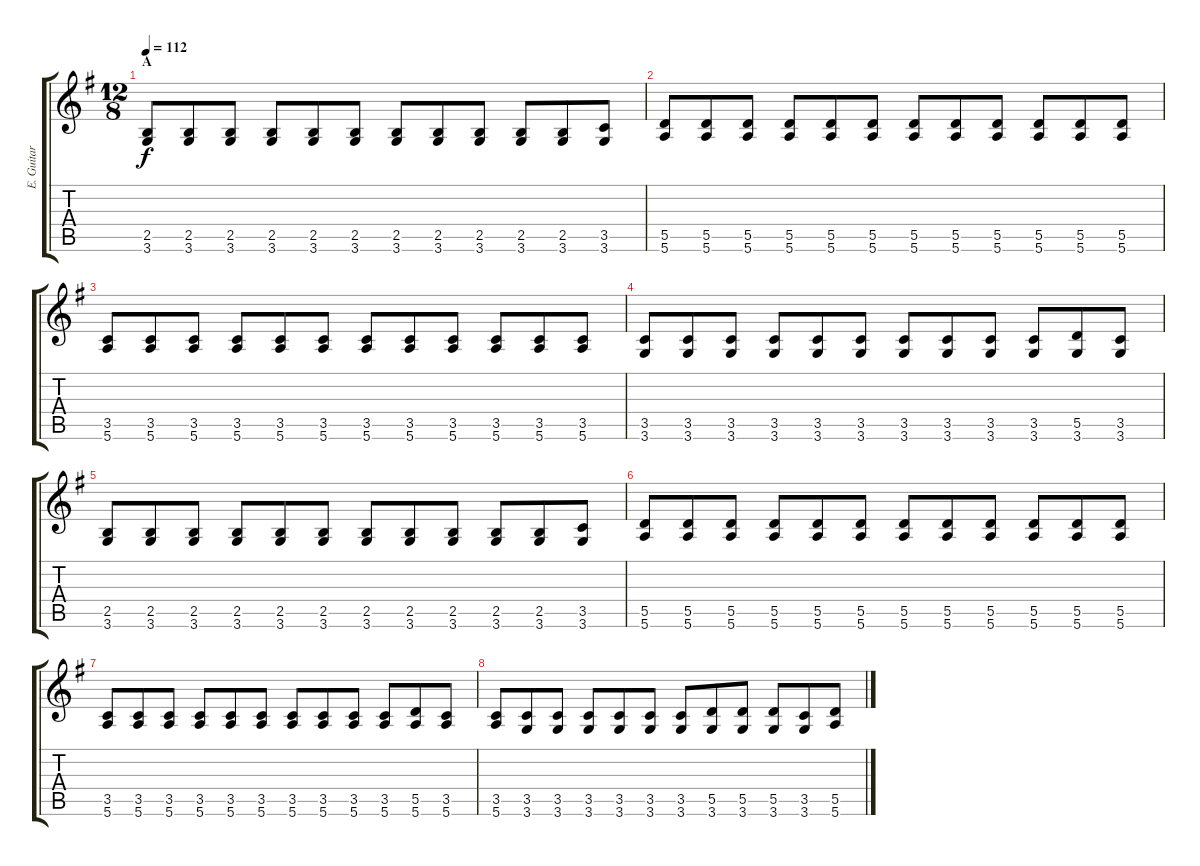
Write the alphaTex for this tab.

\track ("E. Guitar I" "E. Guitar ") {instrument overdrivenguitar}
\staff {score tabs}
\tuning (E4 B3 G3 D3 A2 E2) {hide}
\ts (12 8)
\section ("" "A")
\tempo 112
\clef g2
\ks g
(2.5 3.6).8{dy f} (2.5 3.6).8 (2.5 3.6).8 (2.5 3.6).8 (2.5 3.6).8 (2.5 3.6).8 (2.5 3.6).8 (2.5 3.6).8 (2.5 3.6).8 (2.5 3.6).8 (2.5 3.6).8 (3.5 3.6).8 |
(5.5 5.6).8 (5.5 5.6).8 (5.5 5.6).8 (5.5 5.6).8 (5.5 5.6).8 (5.5 5.6).8 (5.5 5.6).8 (5.5 5.6).8 (5.5 5.6).8 (5.5 5.6).8 (5.5 5.6).8 (5.5 5.6).8 |
(3.5 5.6).8 (3.5 5.6).8 (3.5 5.6).8 (3.5 5.6).8 (3.5 5.6).8 (3.5 5.6).8 (3.5 5.6).8 (3.5 5.6).8 (3.5 5.6).8 (3.5 5.6).8 (3.5 5.6).8 (3.5 5.6).8 |
(3.5 3.6).8 (3.5 3.6).8 (3.5 3.6).8 (3.5 3.6).8 (3.5 3.6).8 (3.5 3.6).8 (3.5 3.6).8 (3.5 3.6).8 (3.5 3.6).8 (3.5 3.6).8 (5.5 3.6).8 (3.5 3.6).8 |
(2.5 3.6).8 (2.5 3.6).8 (2.5 3.6).8 (2.5 3.6).8 (2.5 3.6).8 (2.5 3.6).8 (2.5 3.6).8 (2.5 3.6).8 (2.5 3.6).8 (2.5 3.6).8 (2.5 3.6).8 (3.5 3.6).8 |
(5.5 5.6).8 (5.5 5.6).8 (5.5 5.6).8 (5.5 5.6).8 (5.5 5.6).8 (5.5 5.6).8 (5.5 5.6).8 (5.5 5.6).8 (5.5 5.6).8 (5.5 5.6).8 (5.5 5.6).8 (5.5 5.6).8 |
(3.5 5.6).8 (3.5 5.6).8 (3.5 5.6).8 (3.5 5.6).8 (3.5 5.6).8 (3.5 5.6).8 (3.5 5.6).8 (3.5 5.6).8 (3.5 5.6).8 (3.5 5.6).8 (5.5 5.6).8 (3.5 5.6).8 |
(3.5 5.6).8 (3.5 3.6).8 (3.5 3.6).8 (3.5 3.6).8 (3.5 3.6).8 (3.5 3.6).8 (3.5 3.6).8 (5.5 3.6).8 (5.5 3.6).8 (5.5 3.6).8 (3.5 3.6).8 (5.5 5.6).8
